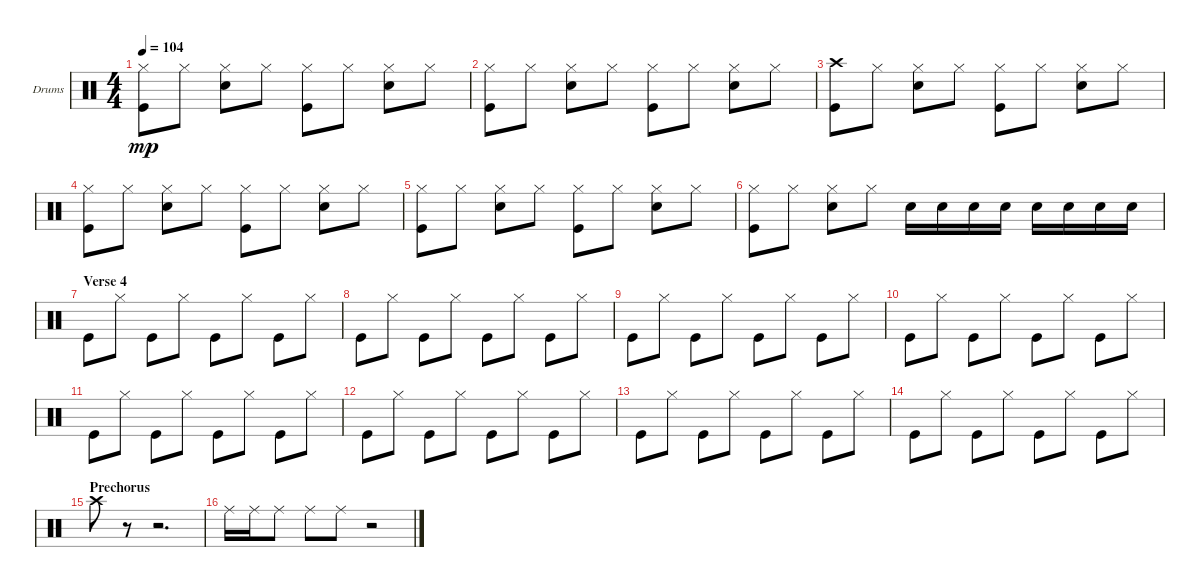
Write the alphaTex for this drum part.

\defaultSystemsLayout 4
\bracketExtendMode groupsimilarinstruments
\firstSystemTrackNameOrientation horizontal
\otherSystemsTrackNameOrientation horizontal
\track ("Drumkit" "Drums") {instrument percussion}
\staff {score}
\articulation defaults
\ts (4 4)
\tempo 104
\clef neutral
\ks c
("Kick (hit)" "Hi-Hat (closed)").8{dy mp} "Hi-Hat (closed)".8 ("Snare (hit) 2" "Hi-Hat (closed)").8 "Hi-Hat (closed)".8 ("Hi-Hat (closed)" "Kick (hit)").8 "Hi-Hat (closed)".8 ("Snare (hit) 2" "Hi-Hat (closed)").8 "Hi-Hat (closed)".8 |
("Kick (hit)" "Hi-Hat (closed)").8 "Hi-Hat (closed)".8 ("Snare (hit) 2" "Hi-Hat (closed)").8 "Hi-Hat (closed)".8 ("Hi-Hat (closed)" "Kick (hit)").8 "Hi-Hat (closed)".8 ("Snare (hit) 2" "Hi-Hat (closed)").8 "Hi-Hat (closed)".8 |
("Kick (hit)" "Crash high (hit)").8 "Hi-Hat (closed)".8 ("Snare (hit) 2" "Hi-Hat (closed)").8 "Hi-Hat (closed)".8 ("Hi-Hat (closed)" "Kick (hit)").8 "Hi-Hat (closed)".8 ("Snare (hit) 2" "Hi-Hat (closed)").8 "Hi-Hat (closed)".8 |
("Kick (hit)" "Hi-Hat (closed)").8 "Hi-Hat (closed)".8 ("Snare (hit) 2" "Hi-Hat (closed)").8 "Hi-Hat (closed)".8 ("Hi-Hat (closed)" "Kick (hit)").8 "Hi-Hat (closed)".8 ("Snare (hit) 2" "Hi-Hat (closed)").8 "Hi-Hat (closed)".8 |
("Kick (hit)" "Hi-Hat (closed)").8 "Hi-Hat (closed)".8 ("Snare (hit) 2" "Hi-Hat (closed)").8 "Hi-Hat (closed)".8 ("Hi-Hat (closed)" "Kick (hit)").8 "Hi-Hat (closed)".8 ("Snare (hit) 2" "Hi-Hat (closed)").8 "Hi-Hat (closed)".8 |
("Kick (hit)" "Hi-Hat (closed)").8 "Hi-Hat (closed)".8 ("Snare (hit) 2" "Hi-Hat (closed)").8 "Hi-Hat (closed)".8 "Snare (hit) 2".16 "Snare (hit) 2".16 "Snare (hit) 2".16 "Snare (hit) 2".16 "Snare (hit) 2".16 "Snare (hit) 2".16 "Snare (hit) 2".16 "Snare (hit) 2".16 |
\section ("" "Verse 4")
"Kick (hit)".8 "Hi-Hat (closed)".8 "Kick (hit)".8 "Hi-Hat (closed)".8 "Kick (hit)".8 "Hi-Hat (closed)".8 "Kick (hit)".8 "Hi-Hat (closed)".8 |
"Kick (hit)".8 "Hi-Hat (closed)".8 "Kick (hit)".8 "Hi-Hat (closed)".8 "Kick (hit)".8 "Hi-Hat (closed)".8 "Kick (hit)".8 "Hi-Hat (closed)".8 |
"Kick (hit)".8 "Hi-Hat (closed)".8 "Kick (hit)".8 "Hi-Hat (closed)".8 "Kick (hit)".8 "Hi-Hat (closed)".8 "Kick (hit)".8 "Hi-Hat (closed)".8 |
"Kick (hit)".8 "Hi-Hat (closed)".8 "Kick (hit)".8 "Hi-Hat (closed)".8 "Kick (hit)".8 "Hi-Hat (closed)".8 "Kick (hit)".8 "Hi-Hat (closed)".8 |
"Kick (hit)".8 "Hi-Hat (closed)".8 "Kick (hit)".8 "Hi-Hat (closed)".8 "Kick (hit)".8 "Hi-Hat (closed)".8 "Kick (hit)".8 "Hi-Hat (closed)".8 |
"Kick (hit)".8 "Hi-Hat (closed)".8 "Kick (hit)".8 "Hi-Hat (closed)".8 "Kick (hit)".8 "Hi-Hat (closed)".8 "Kick (hit)".8 "Hi-Hat (closed)".8 |
"Kick (hit)".8 "Hi-Hat (closed)".8 "Kick (hit)".8 "Hi-Hat (closed)".8 "Kick (hit)".8 "Hi-Hat (closed)".8 "Kick (hit)".8 "Hi-Hat (closed)".8 |
"Kick (hit)".8 "Hi-Hat (closed)".8 "Kick (hit)".8 "Hi-Hat (closed)".8 "Kick (hit)".8 "Hi-Hat (closed)".8 "Kick (hit)".8 "Hi-Hat (closed)".8 |
\section ("" "Prechorus")
"Crash high (hit)".8 r.8 r.2{d} |
"Ride (middle)".16 "Ride (middle)".16 "Ride (middle)".8 "Ride (middle)".8 "Ride (middle)".8 r.2
